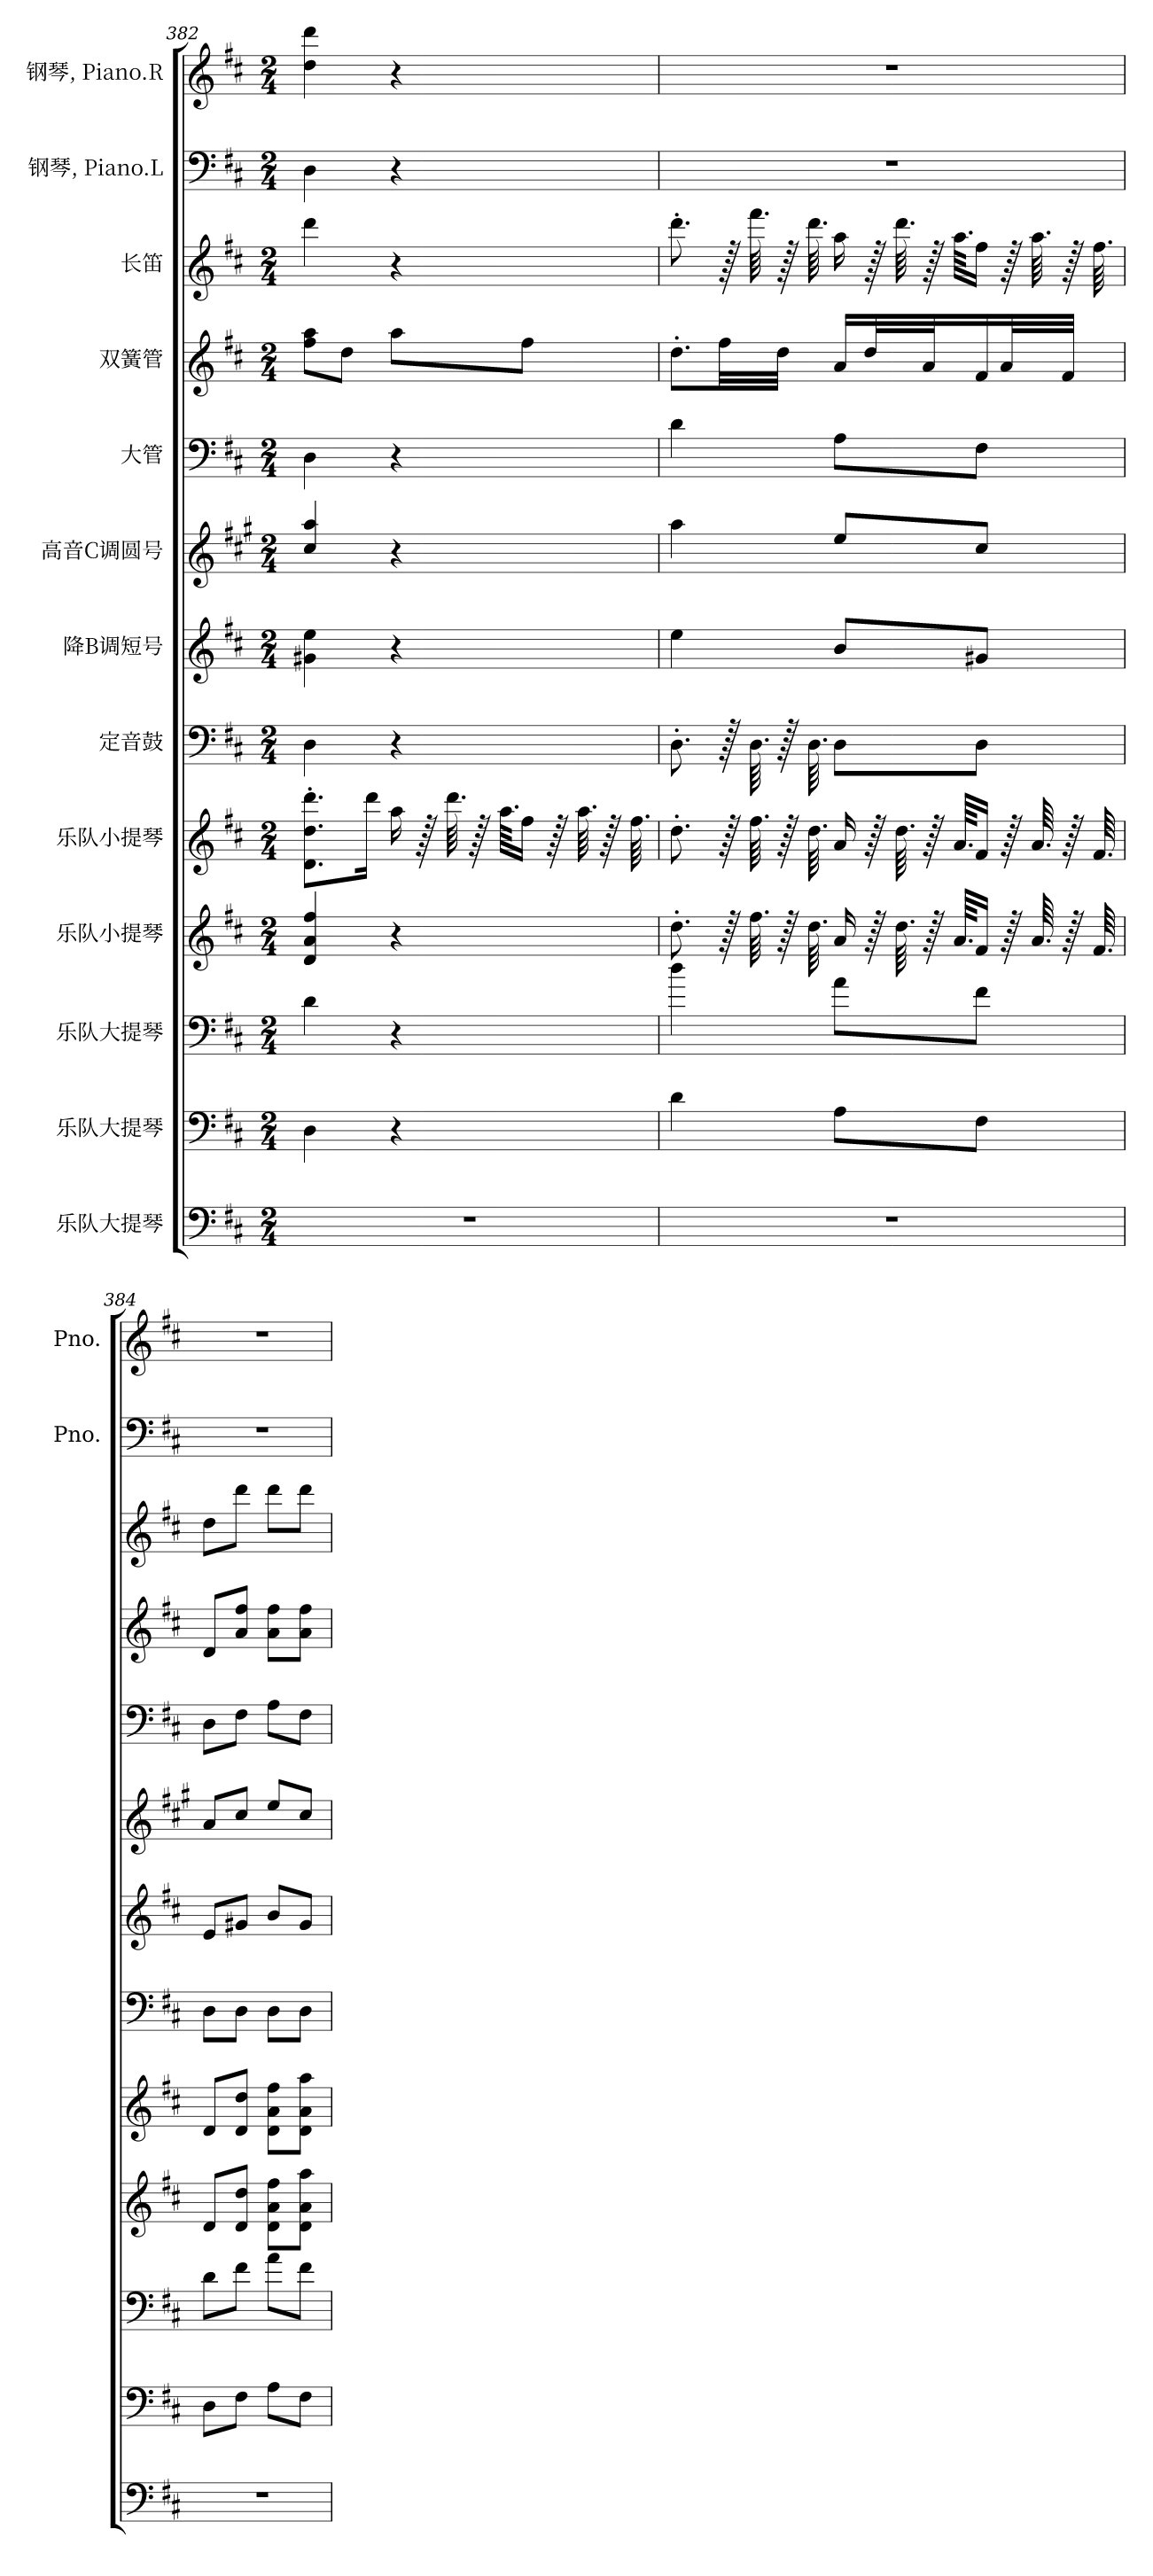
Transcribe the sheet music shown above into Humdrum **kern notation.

**kern	**kern	**kern	**kern	**kern	**kern	**kern	**kern	**kern	**kern	**kern	**kern	**kern
*part13	*part12	*part11	*part10	*part9	*part8	*part7	*part6	*part5	*part4	*part3	*part2	*part1
*staff13	*staff12	*staff11	*staff10	*staff9	*staff8	*staff7	*staff6	*staff5	*staff4	*staff3	*staff2	*staff1
*I"乐队大提琴	*I"乐队大提琴	*I"乐队大提琴	*I"乐队小提琴	*I"乐队小提琴	*I"定音鼓	*I"降B调短号	*I"高音C调圆号	*I"大管	*I"双簧管	*I"长笛	*I"钢琴, Piano.L	*I"钢琴, Piano.R
*	*	*	*	*	*	*	*	*	*	*	*I'Pno.	*I'Pno.
!!LO:PB:g=z
*clefF4	*clefF4	*clefF4	*clefG2	*clefG2	*clefF4	*clefG2	*clefG2	*clefF4	*clefG2	*clefG2	*clefF4	*clefG2
*	*	*	*	*	*	*ITrd1c2	*ITrd4c7	*	*	*	*	*
*k[f#c#]	*k[f#c#]	*k[f#c#]	*k[f#c#]	*k[f#c#]	*k[f#c#]	*k[]	*k[f#c#]	*k[f#c#]	*k[f#c#]	*k[f#c#]	*k[f#c#]	*k[f#c#]
*M2/4	*M2/4	*M2/4	*M2/4	*M2/4	*M2/4	*M2/4	*M2/4	*M2/4	*M2/4	*M2/4	*M2/4	*M2/4
=382	=382	=382	=382	=382	=382	=382	=382	=382	=382	=382	=382	=382
2r	4D\	4d\	4d/ 4a/ 4ff#/	8.d\' 8.dd\' 8.ddd\'L	4D\	4f#X\ 4dd\	4f#/ 4dd/	4D\	8ff#\ 8aa\L	4ddd\	4D\	4dd\ 4ddd\
.	.	.	.	.	.	.	.	.	8dd\J	.	.	.
.	.	.	.	16ddd\Jk	.	.	.	.	.	.	.	.
.	4r	4r	4r	16aa\	4r	4r	4r	4r	8aa\L	4r	4r	4r
.	.	.	.	128r	.	.	.	.	.	.	.	.
.	.	.	.	64.ddd\	.	.	.	.	.	.	.	.
.	.	.	.	128r	.	.	.	.	.	.	.	.
.	.	.	.	64.aa\KKLL	.	.	.	.	.	.	.	.
.	.	.	.	16ff#\JJ	.	.	.	.	8ff#\J	.	.	.
.	.	.	.	128r	.	.	.	.	.	.	.	.
.	.	.	.	64.aa\	.	.	.	.	.	.	.	.
.	.	.	.	128r	.	.	.	.	.	.	.	.
.	.	.	.	64.ff#\	.	.	.	.	.	.	.	.
=383	=383	=383	=383	=383	=383	=383	=383	=383	=383	=383	=383	=383
2r	4d\	4dd\	8.dd'\	8.dd'\	8.D'\	4dd\	4dd\	4d\	8.dd'\L	8.ddd'\	2r	2r
.	.	.	128r	128r	128r	.	.	.	32ff#\LL	128r	.	.
.	.	.	64.ff#\	64.ff#\	64.D\	.	.	.	.	64.fff#\	.	.
.	.	.	128r	128r	128r	.	.	.	32dd\JJJ	128r	.	.
.	.	.	64.dd\	64.dd\	64.D\	.	.	.	.	64.ddd\	.	.
.	8A\L	8a\L	16a/	16a/	8D\L	8a/L	8a/L	8A\L	16a/LL	16aa\	.	.
.	.	.	128r	128r	.	.	.	.	32dd/L	128r	.	.
.	.	.	64.dd\	64.dd\	.	.	.	.	.	64.ddd\	.	.
.	.	.	128r	128r	.	.	.	.	32a/J	128r	.	.
.	.	.	64.a/KKLL	64.a/KKLL	.	.	.	.	.	64.aa\KKLL	.	.
.	8F#\J	8f#\J	16f#/JJ	16f#/JJ	8D\J	8f#X/J	8f#/J	8F#\J	16f#/	16ff#\JJ	.	.
.	.	.	128r	128r	.	.	.	.	32a/L	128r	.	.
.	.	.	64.a/	64.a/	.	.	.	.	.	64.aa\	.	.
.	.	.	128r	128r	.	.	.	.	32f#/JJJ	128r	.	.
.	.	.	64.f#/	64.f#/	.	.	.	.	.	64.ff#\	.	.
!!LO:PB:g=z
=384	=384	=384	=384	=384	=384	=384	=384	=384	=384	=384	=384	=384
2r	8D\L	8d\L	8d/L	8d/L	8D\L	8d/L	8d/L	8D\L	8d/L	8dd\L	2r	2r
.	8F#\J	8f#\J	8d/ 8dd/J	8d/ 8dd/J	8D\J	8f#X/J	8f#/J	8F#\J	8a/ 8ff#/J	8ddd\J	.	.
.	8A\L	8a\L	8d\ 8a\ 8ff#\L	8d\ 8a\ 8ff#\L	8D\L	8a/L	8a/L	8A\L	8a\ 8ff#\L	8ddd\L	.	.
.	8F#\J	8f#\J	8d\ 8a\ 8aa\J	8d\ 8a\ 8aa\J	8D\J	8f#/J	8f#/J	8F#\J	8a\ 8ff#\J	8ddd\J	.	.
=	=	=	=	=	=	=	=	=	=	=	=	=
*-	*-	*-	*-	*-	*-	*-	*-	*-	*-	*-	*-	*-
